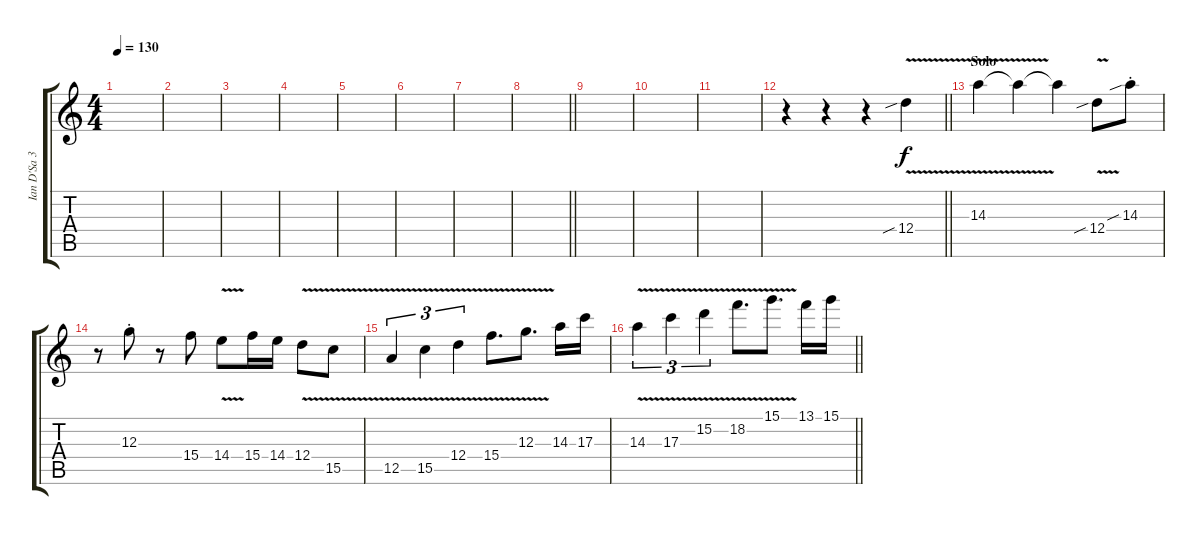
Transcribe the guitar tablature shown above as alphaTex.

\track ("Ian D'Sa 3" "Ian D'Sa 3") {instrument overdrivenguitar}
\staff {score tabs}
\tuning (E4 B3 G3 D3 A2 D2) {hide}
\ts (4 4)
\tempo 130
\clef g2
\ks c
|
|
|
|
|
|
|
\barLineRight lightlight
|
|
|
|
\barLineRight lightlight
r.4 r.4 r.4 12.4{v sib}.4 |
\section ("" "Solo")
14.3{v}.4 14.3{t}.4 14.3{t}.4 12.4{v sib}.8 14.3{sib st}.8 |
r.8 12.3{st}.8 r.8 15.4.8 14.4{v}.8 15.4.16 14.4.16 12.4{v}.8 15.5{v}.8 |
12.5{v}.4{tu (3 2)} 15.5{v}.4{tu (3 2)} 12.4{v}.4{tu (3 2)} 15.4{v}.8{d} 12.3{v}.8{d} 14.3.16 17.3.16 |
\barLineRight lightlight
14.3{v}.4{tu (3 2)} 17.3{v}.4{tu (3 2)} 15.2{v}.4{tu (3 2)} 18.2{v}.8{d} 15.1{v}.8{d} 13.1.16 15.1.16
